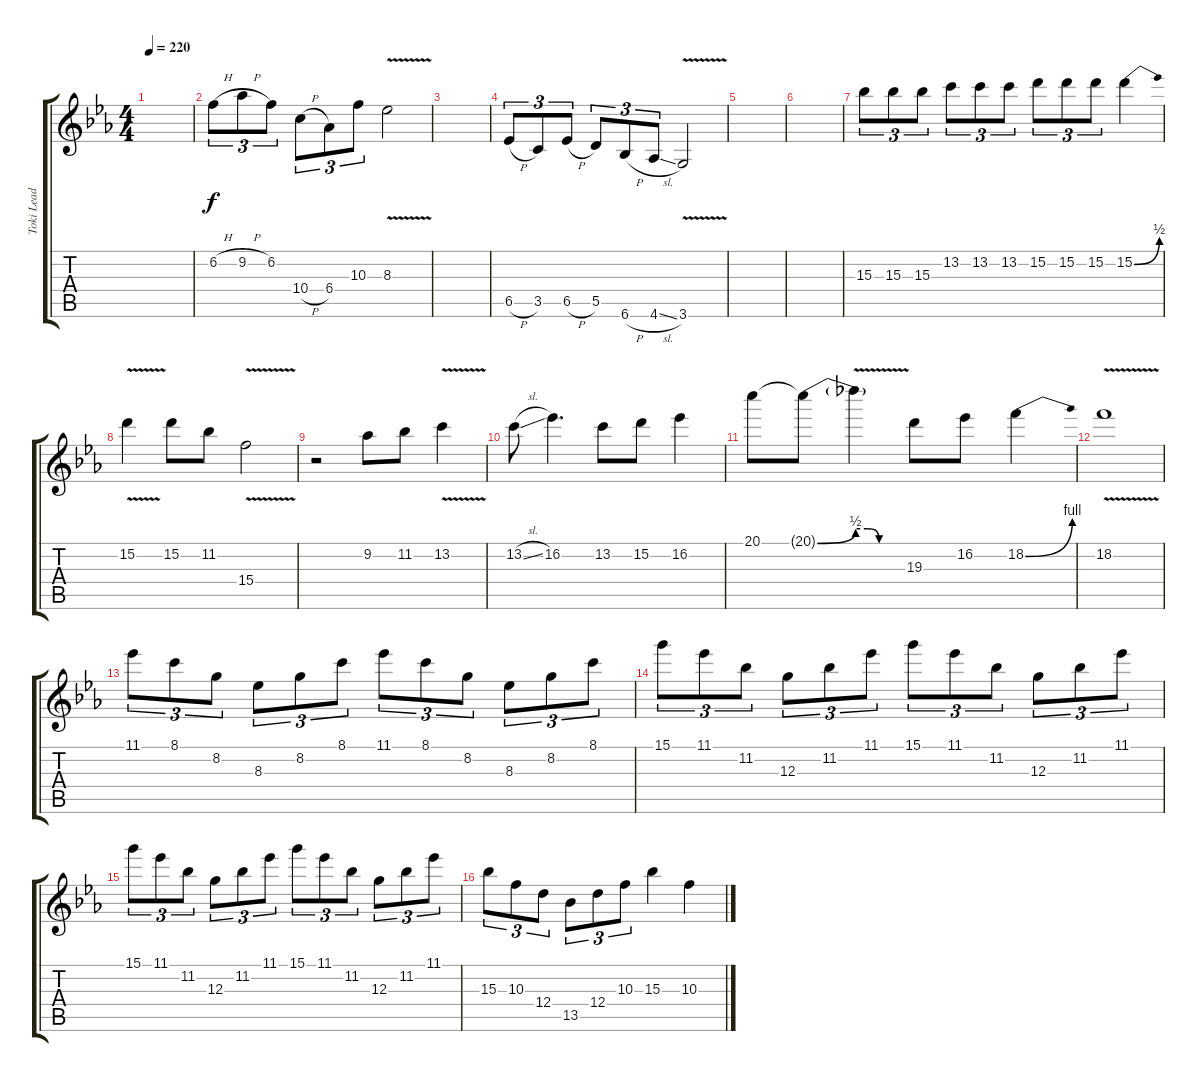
\track ("Toki Lead" "Toki Lead") {instrument overdrivenguitar}
\staff {score tabs}
\tuning (E4 B3 G3 D3 A2 E2) {hide}
\ts (4 4)
\tempo 220
\clef g2
\ks eb
|
6.2{h}.8{tu (3 2)} 9.2{h}.8{tu (3 2)} 6.2.8{tu (3 2)} 10.4{h}.8{tu (3 2)} 6.4.8{tu (3 2)} 10.3.8{tu (3 2)} 8.3{v}.2 |
|
6.5{h}.8{tu (3 2)} 3.5.8{tu (3 2)} 6.5{h}.8{tu (3 2)} 5.5.8{tu (3 2)} 6.6{h}.8{tu (3 2)} 4.6{sl}.8{tu (3 2)} 3.6{v}.2 |
|
|
15.3.8{tu (3 2)} 15.3.8{tu (3 2)} 15.3.8{tu (3 2)} 13.2.8{tu (3 2)} 13.2.8{tu (3 2)} 13.2.8{tu (3 2)} 15.2.8{tu (3 2)} 15.2.8{tu (3 2)} 15.2.8{tu (3 2)} 15.2{be (bend 0 0 60 2)}.4 |
15.2{v}.4 15.2.8 11.2.8 15.4{v}.2 |
r.2 9.2.8 11.2.8 13.2{v}.4 |
13.2{sl}.8 16.2.4{d} 13.2.8 15.2.8 16.2.4 |
20.1.8 20.1{be (bend 0 0 60 2) t}.8 20.1{be (custom 0 2 15 2 30 0 60 0) v t}.4 19.3.8 16.2.8 18.2{be (bend 0 0 60 4)}.4 |
18.2{v}.1 |
11.1.8{tu (3 2)} 8.1.8{tu (3 2)} 8.2.8{tu (3 2)} 8.3.8{tu (3 2)} 8.2.8{tu (3 2)} 8.1.8{tu (3 2)} 11.1.8{tu (3 2)} 8.1.8{tu (3 2)} 8.2.8{tu (3 2)} 8.3.8{tu (3 2)} 8.2.8{tu (3 2)} 8.1.8{tu (3 2)} |
15.1.8{tu (3 2)} 11.1.8{tu (3 2)} 11.2.8{tu (3 2)} 12.3.8{tu (3 2)} 11.2.8{tu (3 2)} 11.1.8{tu (3 2)} 15.1.8{tu (3 2)} 11.1.8{tu (3 2)} 11.2.8{tu (3 2)} 12.3.8{tu (3 2)} 11.2.8{tu (3 2)} 11.1.8{tu (3 2)} |
15.1.8{tu (3 2)} 11.1.8{tu (3 2)} 11.2.8{tu (3 2)} 12.3.8{tu (3 2)} 11.2.8{tu (3 2)} 11.1.8{tu (3 2)} 15.1.8{tu (3 2)} 11.1.8{tu (3 2)} 11.2.8{tu (3 2)} 12.3.8{tu (3 2)} 11.2.8{tu (3 2)} 11.1.8{tu (3 2)} |
15.3.8{tu (3 2)} 10.3.8{tu (3 2)} 12.4.8{tu (3 2)} 13.5.8{tu (3 2)} 12.4.8{tu (3 2)} 10.3.8{tu (3 2)} 15.3.4 10.3.4
